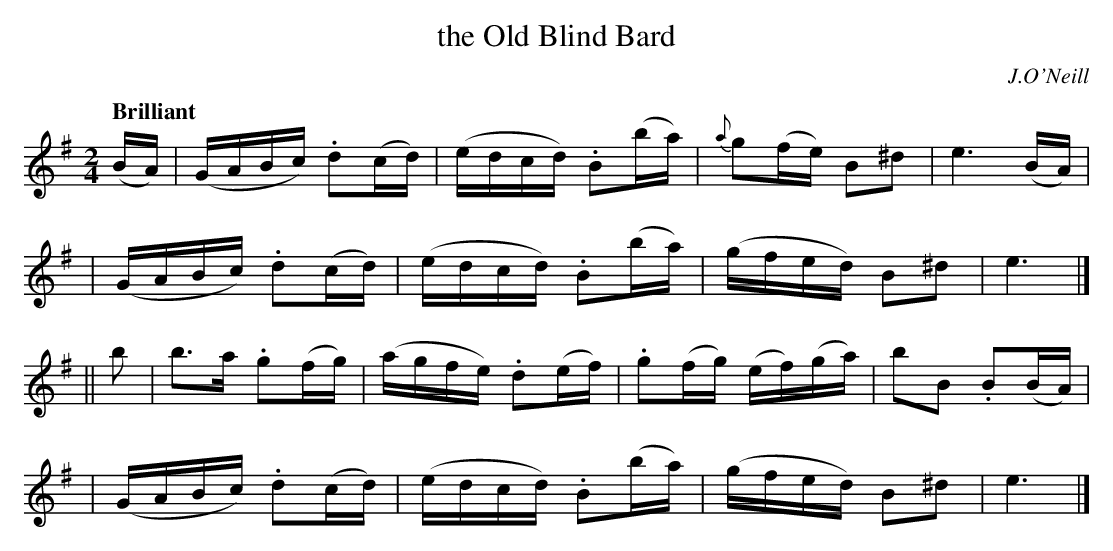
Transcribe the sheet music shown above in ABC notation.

X:1
T: the Old Blind Bard
O: J.O'Neill
Q: "Brilliant"
M: 2/4
L: 1/16
K:Em
(BA) \
| (GABc) .d2(cd) | (edcd) .B2(ba) | {a}g2(fe) B2^d2 | e6 (BA) |
| (GABc) .d2(cd) | (edcd) .B2(ba) |   (gfed)  B2^d2 | e6 |]
|| b2 \
| b3a .g2(fg) | (agfe) .d2(ef) | .g2(fg) (ef)(ga) | b2B2 .B2(BA) |
| (GABc) .d2(cd) | (edcd) .B2(ba) |   (gfed)  B2^d2 | e6 |]
